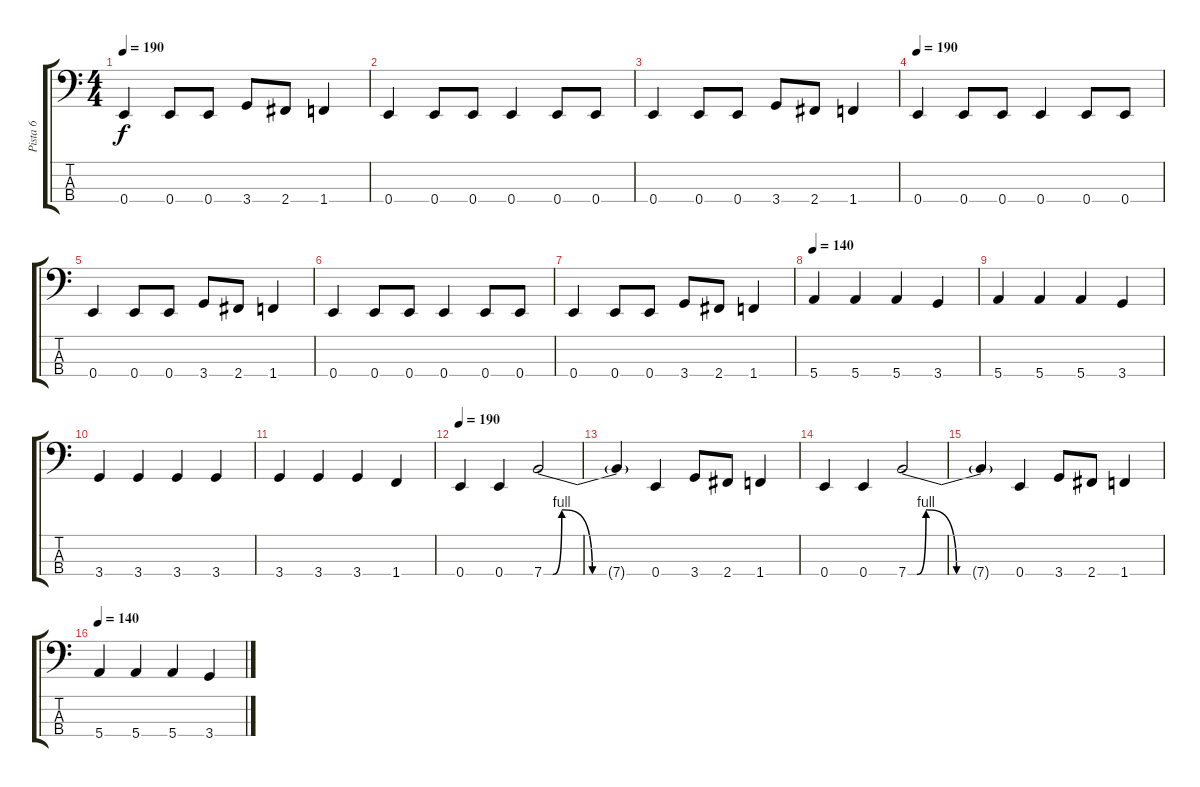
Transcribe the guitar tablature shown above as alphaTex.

\track ("Pista 6" "Pista 6") {instrument electricbasspick}
\staff {score tabs}
\tuning (G2 D2 A1 E1) {hide}
\ts (4 4)
\tempo 190
\clef f4
\ks c
0.4.4{dy f} 0.4.8 0.4.8 3.4.8 2.4.8 1.4.4 |
0.4.4 0.4.8 0.4.8 0.4.4 0.4.8 0.4.8 |
0.4.4 0.4.8 0.4.8 3.4.8 2.4.8 1.4.4 |
\tempo 190
0.4.4 0.4.8 0.4.8 0.4.4 0.4.8 0.4.8 |
0.4.4 0.4.8 0.4.8 3.4.8 2.4.8 1.4.4 |
0.4.4 0.4.8 0.4.8 0.4.4 0.4.8 0.4.8 |
0.4.4 0.4.8 0.4.8 3.4.8 2.4.8 1.4.4 |
\tempo 140
5.4.4 5.4.4 5.4.4 3.4.4 |
5.4.4 5.4.4 5.4.4 3.4.4 |
3.4.4 3.4.4 3.4.4 3.4.4 |
3.4.4 3.4.4 3.4.4 1.4.4 |
\tempo 190
0.4.4 0.4.4 7.4{be (custom 0 0 5 0 10 4 27 0 60 0)}.2 |
7.4{t}.4 0.4.4 3.4.8 2.4.8 1.4.4 |
0.4.4 0.4.4 7.4{be (custom 0 0 5 0 10 4 27 0 60 0)}.2 |
7.4{t}.4 0.4.4 3.4.8 2.4.8 1.4.4 |
\tempo 140
5.4.4 5.4.4 5.4.4 3.4.4
